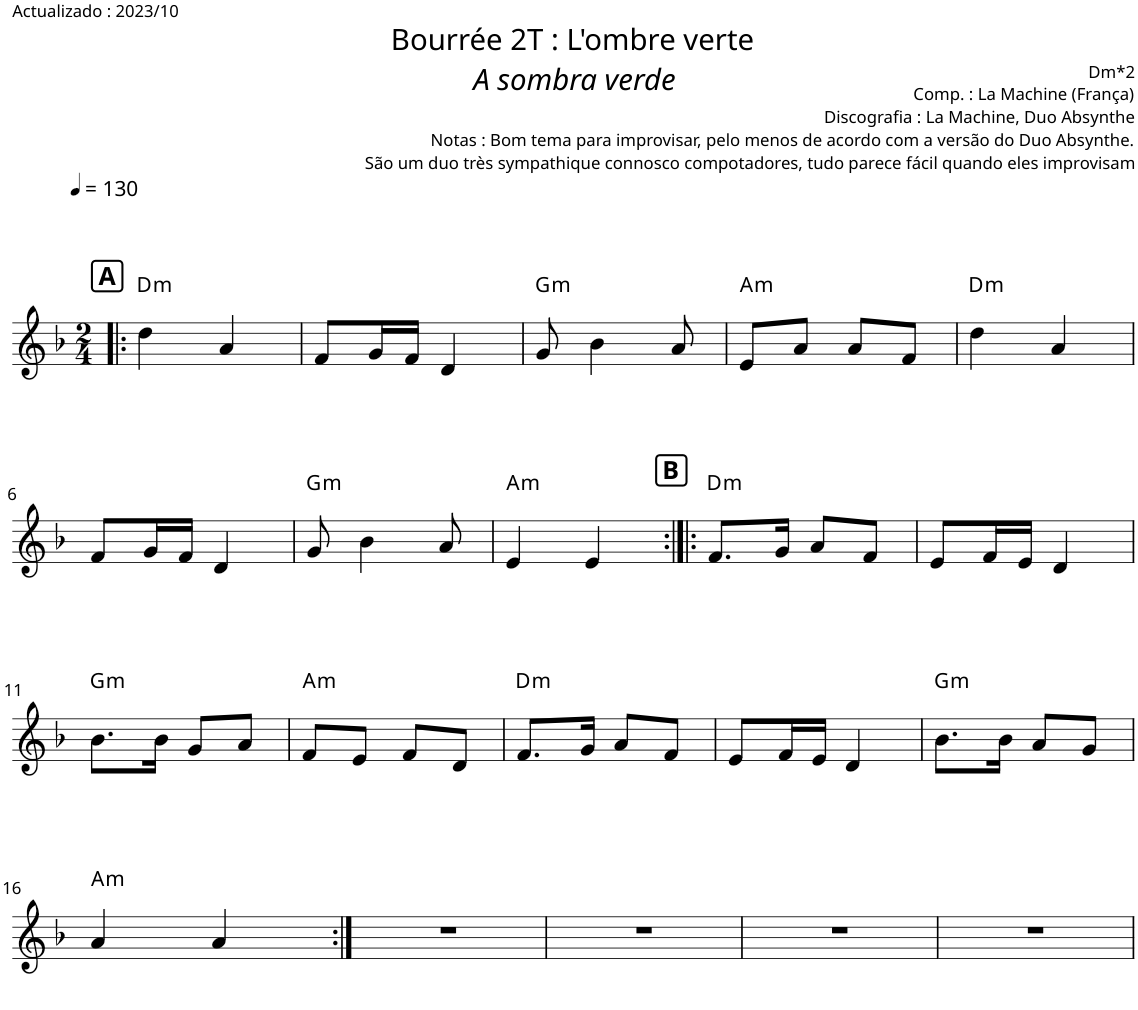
**kern	**harte
*part1	*part1
*staff1	*
*I"Piano	*
*I'Pno.	*
*clefG2	*
*k[b-]	*
*M2/4	*
*MM130	*
!!LO:REH:place=s1:a:B:cj:fs=12:t=A
=1!|:	=1!|:
!	!LO:H:kt=m
4dd\	D:min
4a/	.
=2	=2
8f/L	.
16g/L	.
16f/JJ	.
4d/	.
=3	=3
!	!LO:H:kt=m
8g/	G:min
4b-\	.
8a/	.
=4	=4
!	!LO:H:kt=m
8e/L	A:min
8a/J	.
8a/L	.
8f/J	.
=5	=5
!	!LO:H:kt=m
4dd\	D:min
4a/	.
!!LO:LB:g=z
=6	=6
8f/L	.
16g/L	.
16f/JJ	.
4d/	.
=7	=7
!	!LO:H:kt=m
8g/	G:min
4b-\	.
8a/	.
=8	=8
!	!LO:H:kt=m
4e/	A:min
4e/	.
!!LO:REH:place=s1:a:B:cj:fs=12:t=B
=9:|!|:	=9:|!|:
!	!LO:H:kt=m
8.f/L	D:min
16g/Jk	.
8a/L	.
8f/J	.
=10	=10
8e/L	.
16f/L	.
16e/JJ	.
4d/	.
!!LO:LB:g=z
=11	=11
!	!LO:H:kt=m
8.b-\L	G:min
16b-\Jk	.
8g/L	.
8a/J	.
=12	=12
!	!LO:H:kt=m
8f/L	A:min
8e/J	.
8f/L	.
8d/J	.
=13	=13
!	!LO:H:kt=m
8.f/L	D:min
16g/Jk	.
8a/L	.
8f/J	.
=14	=14
8e/L	.
16f/L	.
16e/JJ	.
4d/	.
=15	=15
!	!LO:H:kt=m
8.b-\L	G:min
16b-\Jk	.
8a/L	.
8g/J	.
!!LO:LB:g=z
=16	=16
!	!LO:H:kt=m
4a/	A:min
4a/	.
=17:|!	=17:|!
2r	.
=18	=18
2r	.
=19	=19
2r	.
=20	=20
2r	.
=	=
*-	*-
